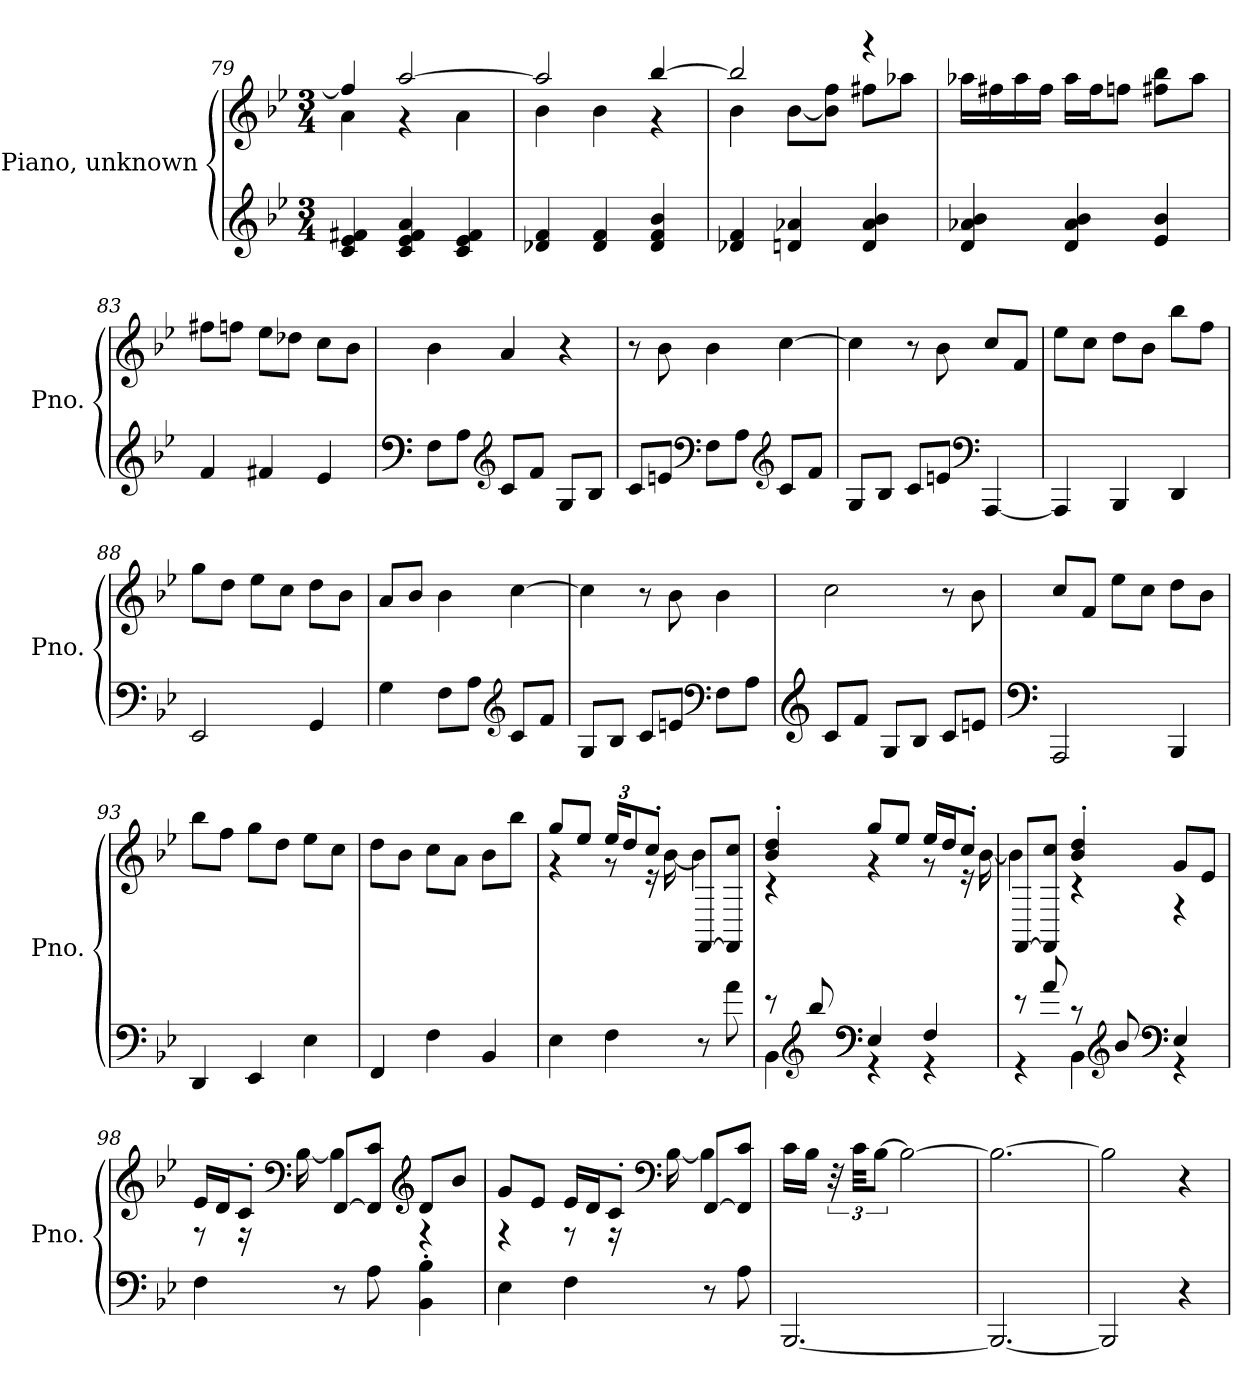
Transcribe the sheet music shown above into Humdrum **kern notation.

**kern	**kern
*part1	*part1
*staff2	*staff1
*I"Piano, unknown	*
*I'Pno.	*
*clefG2	*clefG2
*k[b-e-]	*k[b-e-]
*M3/4	*M3/4
=79	=79
*	*^
4c/ 4e-/ 4f#X/	4ff#/]	4a\
4c/ 4e-/ 4f#/ 4a/	[2aa/	4r
4c/ 4e-/ 4f#/	.	4a\
=80	=80	=80
4d-X/ 4f/	2aa/]	4b-\
4d-/ 4f/	.	4b-\
4d-/ 4f/ 4b-/	[4bb-/	4r
=81	=81	=81
4d-X/ 4f/	2bb-/]	4b-\
4dn/ 4a-X/	.	[8b-\L
.	.	8b-\] 8ff\J
4d/ 4a-/ 4b-/	4r	8ff#X\L
.	.	8aa-X\J
*	*v	*v
=82	=82
4d/ 4a-X/ 4b-/	16aa-X\LL
.	16ff#X\
.	16aa-\
.	16ff#\JJ
4d/ 4a-/ 4b-/	16aa-\LL
.	16ff#\J
.	8ffn\J
4e-/ 4b-/	8ff#X\ 8bb-\L
.	8aa-\J
!!LO:LB:g=z
=83	=83
4f/	8ff#X\L
.	8ffn\J
4f#X/	8ee-\L
.	8dd-X\J
4e-/	8cc\L
.	8b-\J
=84	=84
*clefF4	*
8F\L	4b-\
8A\J	.
*clefG2	*
8c/L	4a/
8f/J	.
8G/L	4r
8B-/J	.
=85	=85
8c/L	8r
8en/J	8b-\
*clefF4	*
8F\L	4b-\
8A\J	.
*clefG2	*
8c/L	[4cc\
8f/J	.
=86	=86
8G/L	4cc\]
8B-/J	.
8c/L	8r
8en/J	8b-\
*clefF4	*
[4AAA/	8cc/L
.	8f/J
!!LO:LB:g=z
=87	=87
4AAA/]	8ee-\L
.	8cc\J
4BBB-/	8dd\L
.	8b-\J
4DD/	8bb-\L
.	8ff\J
=88	=88
2EE-/	8gg\L
.	8dd\J
.	8ee-\L
.	8cc\J
4GG/	8dd\L
.	8b-\J
=89	=89
4G\	8a/L
.	8b-/J
8F\L	4b-\
8A\J	.
*clefG2	*
8c/L	[4cc\
8f/J	.
=90	=90
8G/L	4cc\]
8B-/J	.
8c/L	8r
8en/J	8b-\
*clefF4	*
8F\L	4b-\
8A\J	.
=91	=91
*clefG2	*
8c/L	2cc\
8f/J	.
8G/L	.
8B-/J	.
8c/L	8r
8en/J	8b-\
!!LO:PB:g=z
=92	=92
*clefF4	*
2AAA/	8cc/L
.	8f/J
.	8ee-\L
.	8cc\J
4BBB-/	8dd\L
.	8b-\J
=93	=93
4DD/	8bb-\L
.	8ff\J
4EE-/	8gg\L
.	8dd\J
4E-\	8ee-\L
.	8cc\J
=94	=94
4FF/	8dd\L
.	8b-\J
4F\	8cc\L
.	8a\J
4BB-/	8b-\L
.	8bb-\J
=95	=95
*	*^
4E-\	8gg/L	4r
.	8ee-/J	.
*	*Xbrackettup	*
4F\	24ee-/KL	8r
.	12dd/	.
.	8cc'/J	16r
.	.	[16b-\
8r	[8FF/L	4b-\]
8a\	8FF/] 8cc/J	.
=96	=96	=96
*^	*	*
8r	4BB-\	4b-/' 4dd/'	4r
*clefG2	*	*	*
8bb-/	.	.	.
*clefF4	*	*	*
4E-/	4r	8gg/L	4r
.	.	8ee-/J	.
4F/	4r	16ee-/LL	8r
.	.	16dd/J	.
.	.	8cc'/J	16r
.	.	.	[16b-\
!!LO:LB:g=z	!!
=97	=97	=97	=97
8r	4r	[8FF/L	4b-\]
8a/	.	8FF/] 8cc/J	.
8r	4BB-\	4b-/' 4dd/'	4r
*clefG2	*	*	*
8b-/	.	.	.
*clefF4	*	*	*
4E-/	4r	8g/L	4r
.	.	8e-/J	.
*v	*v	*	*
=98	=98	=98
4F\	16e-/LL	8r
.	16d/J	.
.	8c'/J	16r
*	*clefF4	*
.	.	[16B-\
8r	[8FF/L	4B-\]
8A\	8FF/] 8c/J	.
*	*clefG2	*
4BB-\' 4B-\'	8d/L	4r
.	8b-/J	.
=99	=99	=99
4E-\	8g/L	4r
.	8e-/J	.
4F\	16e-/LL	8r
.	16d/J	.
.	8c'/J	16r
*	*clefF4	*
.	.	[16B-\
8r	[8FF/L	4B-\]
8A\	8FF/] 8c/J	.
*	*v	*v
=100	=100
[2.BBB-/	16c\LL
.	16B-\JJ
*	*brackettup
.	48r
.	48c\KKL
.	[12B-\J
.	2B-\_
!!LO:LB:g=z
=101	=101
2.BBB-/_	2.B-\_
=102	=102
2BBB-/]	2B-\]
4r	4r
=	=
*-	*-
